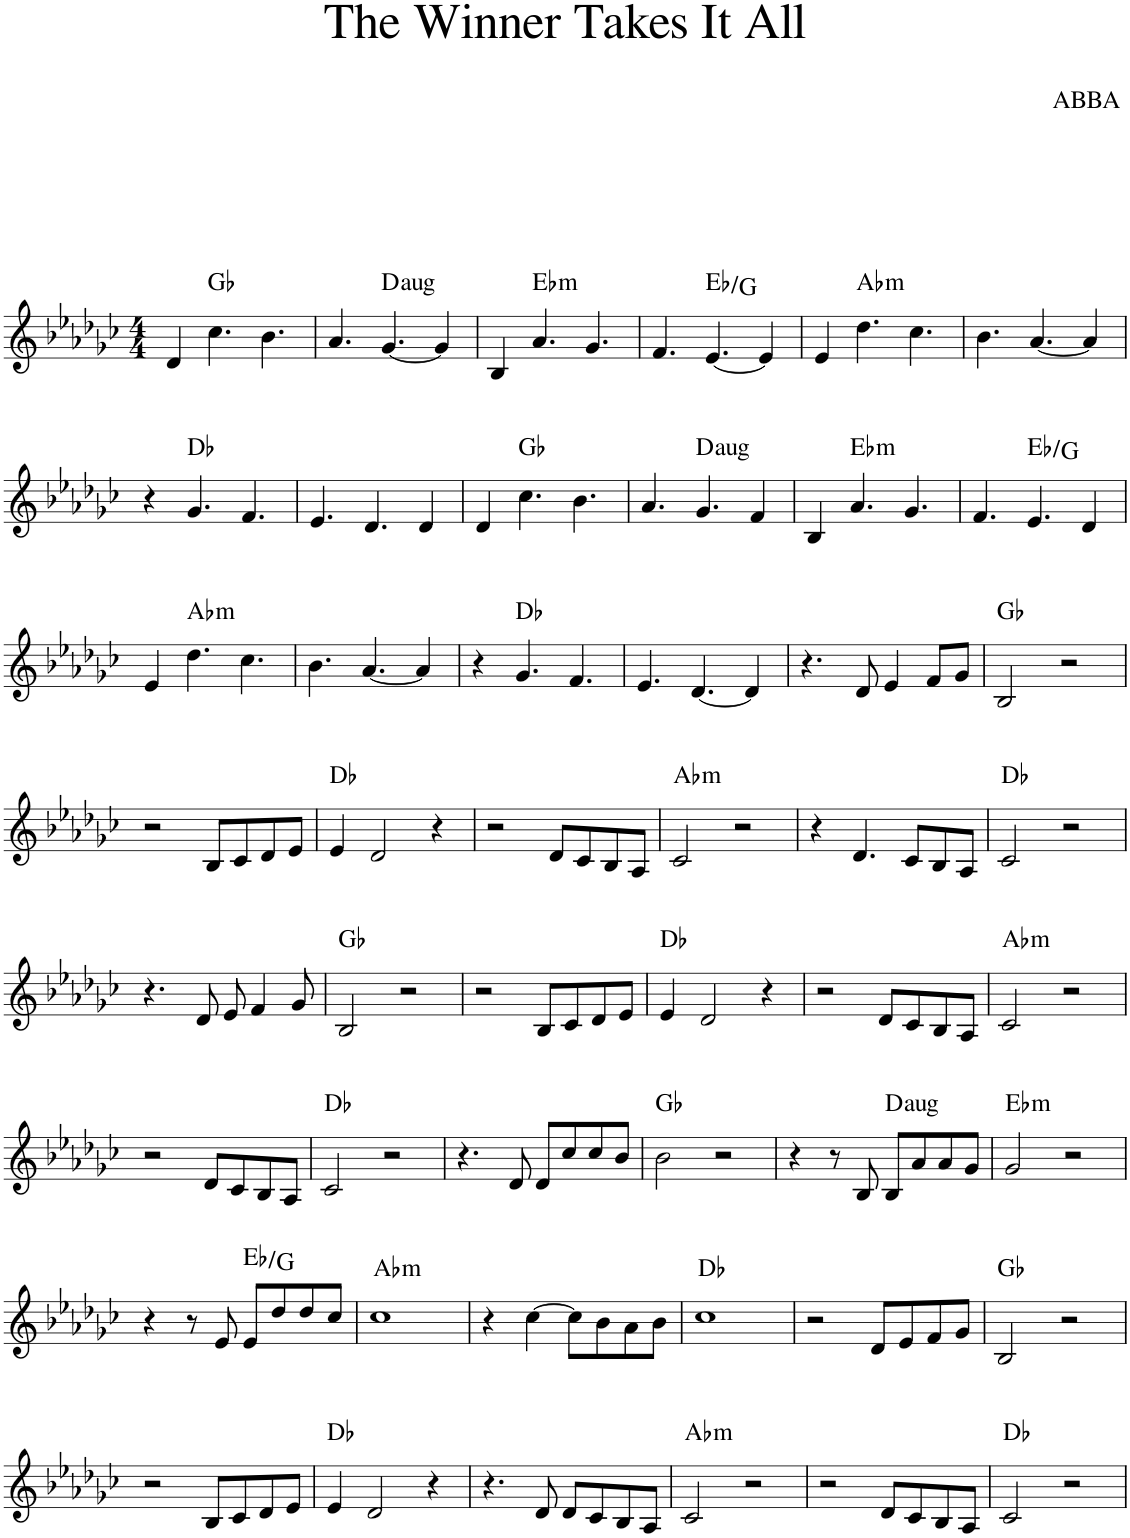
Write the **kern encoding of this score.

**kern	**harte
*part1	*part1
*staff1	*
*I"Piano	*
*I'Pno.	*
*clefG2	*
*k[b-e-a-d-g-c-]	*
*M4/4	*
=1	=1
4d-/	.
4.cc-\	Gb:maj
4.b-\	.
=2	=2
4.a-/	.
!	!LO:H:kt=aug
[4.g-/	D:aug
4g-/]	.
=3	=3
4B-/	.
!	!LO:H:kt=m
4.a-/	Eb:min
4.g-/	.
=4	=4
4.f/	.
[4.e-/	Eb:maj/3
4e-/]	.
=5	=5
4e-/	.
!	!LO:H:kt=m
4.dd-\	Ab:min
4.cc-\	.
=6	=6
4.b-\	.
[4.a-/	.
4a-/]	.
!!LO:LB:g=z
=7	=7
4r	.
4.g-/	Db:maj
4.f/	.
=8	=8
4.e-/	.
4.d-/	.
4d-/	.
=9	=9
4d-/	.
4.cc-\	Gb:maj
4.b-\	.
=10	=10
4.a-/	.
!	!LO:H:kt=aug
4.g-/	D:aug
4f/	.
=11	=11
4B-/	.
!	!LO:H:kt=m
4.a-/	Eb:min
4.g-/	.
=12	=12
4.f/	.
4.e-/	Eb:maj/3
4d-/	.
!!LO:LB:g=z
=13	=13
4e-/	.
!	!LO:H:kt=m
4.dd-\	Ab:min
4.cc-\	.
=14	=14
4.b-\	.
[4.a-/	.
4a-/]	.
=15	=15
4r	.
4.g-/	Db:maj
4.f/	.
=16	=16
4.e-/	.
[4.d-/	.
4d-/]	.
=17	=17
4.r	.
8d-/	.
4e-/	.
8f/L	.
8g-/J	.
=18	=18
2B-/	Gb:maj
2r	.
!!LO:LB:g=z
=19	=19
2r	.
8B-/L	.
8c-/	.
8d-/	.
8e-/J	.
=20	=20
4e-/	Db:maj
2d-/	.
4r	.
=21	=21
2r	.
8d-/L	.
8c-/	.
8B-/	.
8A-/J	.
=22	=22
!	!LO:H:kt=m
2c-/	Ab:min
2r	.
=23	=23
4r	.
4.d-/	.
8c-/L	.
8B-/	.
8A-/J	.
=24	=24
2c-/	Db:maj
2r	.
!!LO:LB:g=z
=25	=25
4.r	.
8d-/	.
8e-/	.
4f/	.
8g-/	.
=26	=26
2B-/	Gb:maj
2r	.
=27	=27
2r	.
8B-/L	.
8c-/	.
8d-/	.
8e-/J	.
=28	=28
4e-/	Db:maj
2d-/	.
4r	.
=29	=29
2r	.
8d-/L	.
8c-/	.
8B-/	.
8A-/J	.
=30	=30
!	!LO:H:kt=m
2c-/	Ab:min
2r	.
!!LO:LB:g=z
=31	=31
2r	.
8d-/L	.
8c-/	.
8B-/	.
8A-/J	.
=32	=32
2c-/	Db:maj
2r	.
=33	=33
4.r	.
8d-/	.
8d-/L	.
8cc-/	.
8cc-/	.
8b-/J	.
=34	=34
2b-\	Gb:maj
2r	.
=35	=35
4r	.
8r	.
8B-/	.
!	!LO:H:kt=aug
8B-/L	D:aug
8a-/	.
8a-/	.
8g-/J	.
=36	=36
!	!LO:H:kt=m
2g-/	Eb:min
2r	.
!!LO:LB:g=z
=37	=37
4r	.
8r	.
8e-/	.
8e-/L	Eb:maj/3
8dd-/	.
8dd-/	.
8cc-/J	.
=38	=38
!	!LO:H:kt=m
1cc-	Ab:min
=39	=39
4r	.
[4cc-\	.
8cc-\L]	.
8b-\	.
8a-\	.
8b-\J	.
=40	=40
1cc-	Db:maj
=41	=41
2r	.
8d-/L	.
8e-/	.
8f/	.
8g-/J	.
=42	=42
2B-/	Gb:maj
2r	.
!!LO:LB:g=z
=43	=43
2r	.
8B-/L	.
8c-/	.
8d-/	.
8e-/J	.
=44	=44
4e-/	Db:maj
2d-/	.
4r	.
=45	=45
4.r	.
8d-/	.
8d-/L	.
8c-/	.
8B-/	.
8A-/J	.
=46	=46
!	!LO:H:kt=m
2c-/	Ab:min
2r	.
=47	=47
2r	.
8d-/L	.
8c-/	.
8B-/	.
8A-/J	.
=48	=48
2c-/	Db:maj
2r	.
=	=
*-	*-
